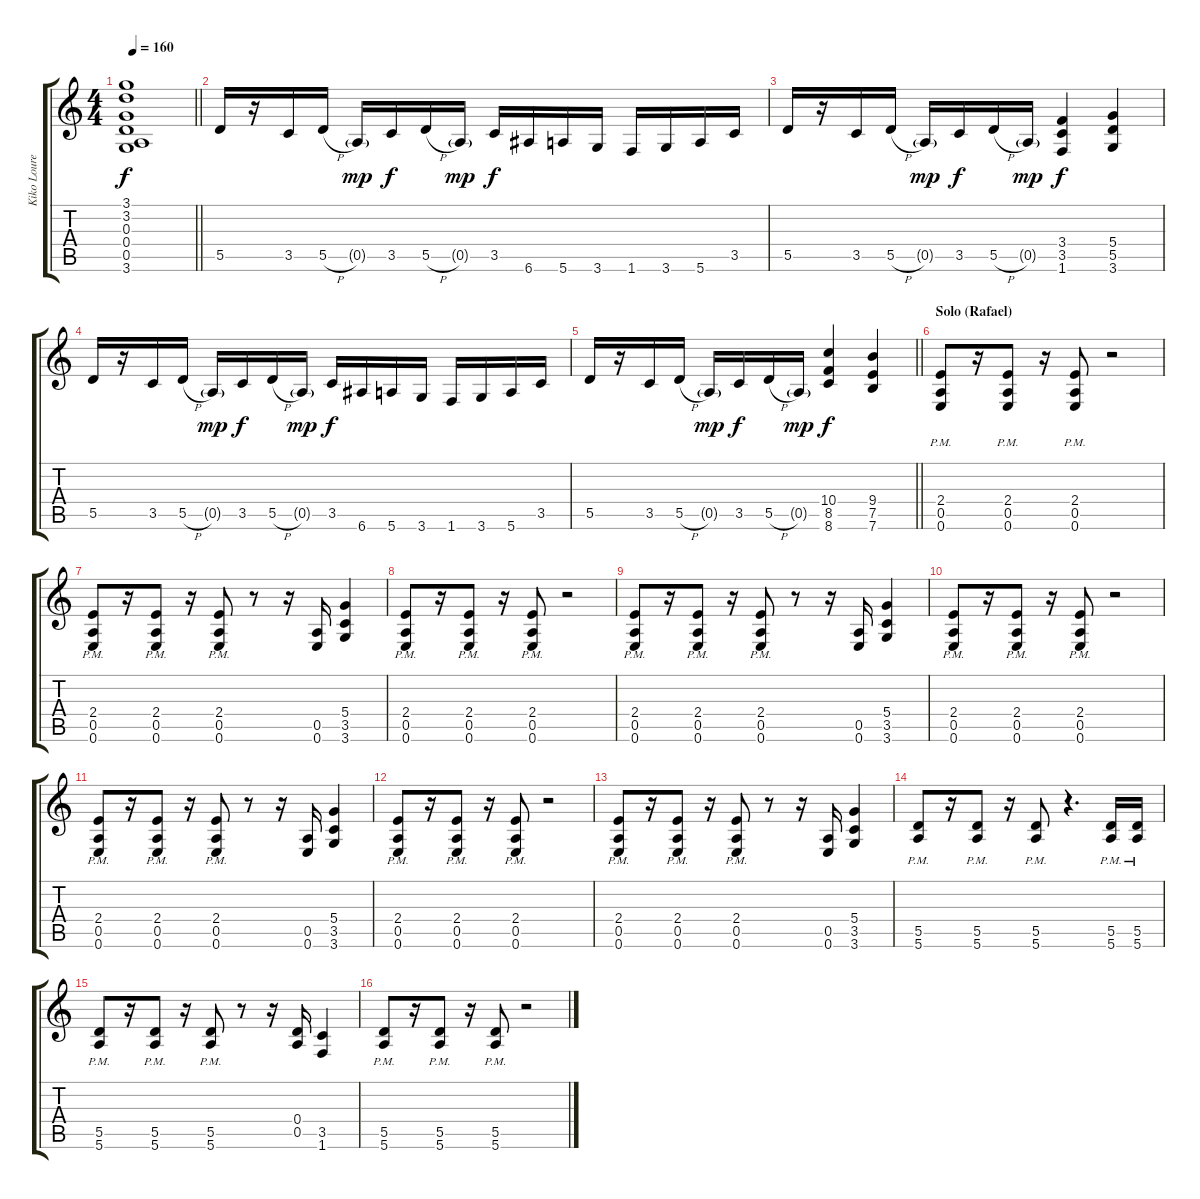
\track ("Kiko Loureiro" "Kiko Loure") {instrument contrabass}
\staff {score tabs}
\tuning (E4 B3 G3 D3 A2 E2) {hide}
\ts (4 4)
\tempo 160
\clef g2
\barLineRight lightlight
\ks c
(3.1{t} 3.2{t} 0.3{t} 0.4{t} 0.5{t} 3.6{t}).1{dy f} |
5.5.16 r.16 3.5.16 5.5{h}.16 0.5{g}.16{dy mp} 3.5.16{dy f} 5.5{h}.16 0.5{g}.16{dy mp} 3.5.16{dy f} 6.6.16 5.6.16 3.6.16 1.6.16 3.6.16 5.6.16 3.5.16 |
5.5.16 r.16 3.5.16 5.5{h}.16 0.5{g}.16{dy mp} 3.5.16{dy f} 5.5{h}.16 0.5{g}.16{dy mp} (3.4 3.5 1.6).4{dy f} (5.4 5.5 3.6).4 |
5.5.16 r.16 3.5.16 5.5{h}.16 0.5{g}.16{dy mp} 3.5.16{dy f} 5.5{h}.16 0.5{g}.16{dy mp} 3.5.16{dy f} 6.6.16 5.6.16 3.6.16 1.6.16 3.6.16 5.6.16 3.5.16 |
\barLineRight lightlight
5.5.16 r.16 3.5.16 5.5{h}.16 0.5{g}.16{dy mp} 3.5.16{dy f} 5.5{h}.16 0.5{g}.16{dy mp} (10.4 8.5 8.6).4{dy f} (9.4 7.5 7.6).4 |
\section ("" "Solo (Rafael)")
(2.4{pm} 0.5{pm} 0.6{pm}).8 r.16 (2.4{pm} 0.5{pm} 0.6{pm}).8 r.16 (2.4{pm} 0.5{pm} 0.6{pm}).8 r.2 |
(2.4{pm} 0.5{pm} 0.6{pm}).8 r.16 (2.4{pm} 0.5{pm} 0.6{pm}).8 r.16 (2.4{pm} 0.5{pm} 0.6{pm}).8 r.8 r.16 (0.5 0.6).16 (5.4 3.5 3.6).4 |
(2.4{pm} 0.5{pm} 0.6{pm}).8 r.16 (2.4{pm} 0.5{pm} 0.6{pm}).8 r.16 (2.4{pm} 0.5{pm} 0.6{pm}).8 r.2 |
(2.4{pm} 0.5{pm} 0.6{pm}).8 r.16 (2.4{pm} 0.5{pm} 0.6{pm}).8 r.16 (2.4{pm} 0.5{pm} 0.6{pm}).8 r.8 r.16 (0.5 0.6).16 (5.4 3.5 3.6).4 |
(2.4{pm} 0.5{pm} 0.6{pm}).8 r.16 (2.4{pm} 0.5{pm} 0.6{pm}).8 r.16 (2.4{pm} 0.5{pm} 0.6{pm}).8 r.2 |
(2.4{pm} 0.5{pm} 0.6{pm}).8 r.16 (2.4{pm} 0.5{pm} 0.6{pm}).8 r.16 (2.4{pm} 0.5{pm} 0.6{pm}).8 r.8 r.16 (0.5 0.6).16 (5.4 3.5 3.6).4 |
(2.4{pm} 0.5{pm} 0.6{pm}).8 r.16 (2.4{pm} 0.5{pm} 0.6{pm}).8 r.16 (2.4{pm} 0.5{pm} 0.6{pm}).8 r.2 |
(2.4{pm} 0.5{pm} 0.6{pm}).8 r.16 (2.4{pm} 0.5{pm} 0.6{pm}).8 r.16 (2.4{pm} 0.5{pm} 0.6{pm}).8 r.8 r.16 (0.5 0.6).16 (5.4 3.5 3.6).4 |
(5.5{pm} 5.6{pm}).8 r.16 (5.5{pm} 5.6{pm}).8 r.16 (5.5{pm} 5.6{pm}).8 r.4{d} (5.5{pm} 5.6{pm}).16 (5.5{pm} 5.6{pm}).16 |
(5.5{pm} 5.6{pm}).8 r.16 (5.5{pm} 5.6{pm}).8 r.16 (5.5 5.6{pm}).8 r.8 r.16 (0.4 0.5).16 (3.5 1.6).4 |
(5.5{pm} 5.6{pm}).8 r.16 (5.5{pm} 5.6{pm}).8 r.16 (5.5{pm} 5.6{pm}).8 r.2
